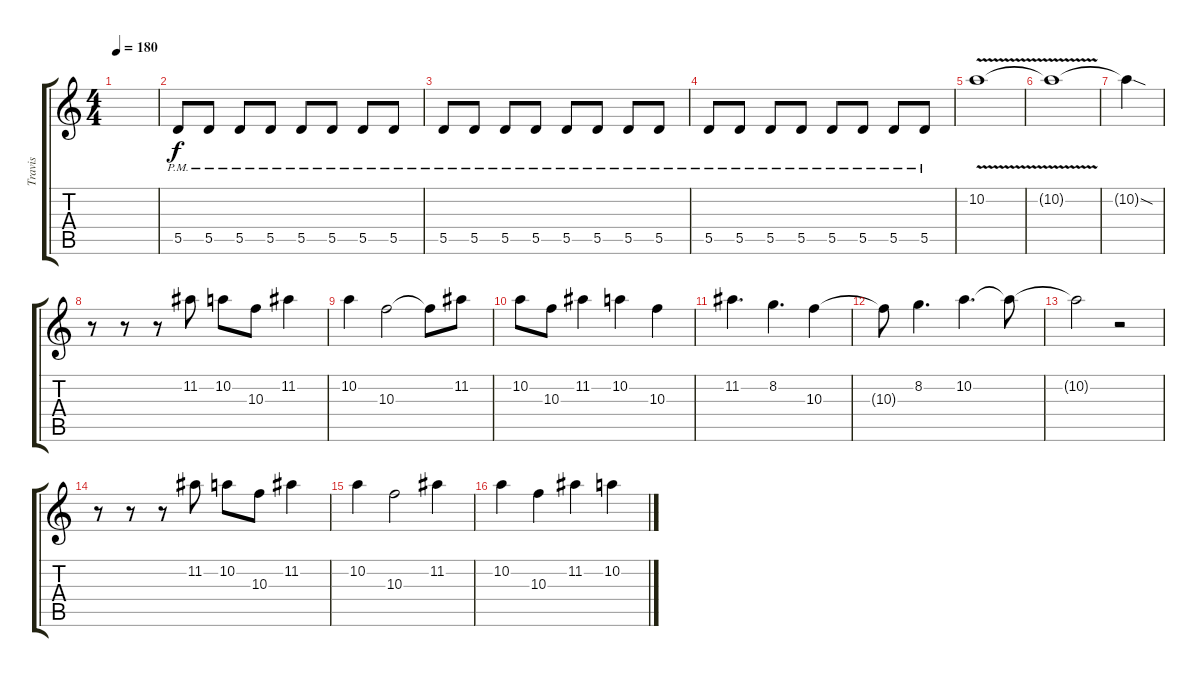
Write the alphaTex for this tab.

\track ("Travis" "Travis") {instrument distortionguitar}
\staff {score tabs}
\tuning (E4 B3 G3 D3 A2 E2) {hide}
\ts (4 4)
\tempo 180
\clef g2
\ks c
|
5.5{pm}.8 5.5{pm}.8 5.5{pm}.8 5.5{pm}.8 5.5{pm}.8 5.5{pm}.8 5.5{pm}.8 5.5{pm}.8 |
5.5{pm}.8 5.5{pm}.8 5.5{pm}.8 5.5{pm}.8 5.5{pm}.8 5.5{pm}.8 5.5{pm}.8 5.5{pm}.8 |
5.5{pm}.8 5.5{pm}.8 5.5{pm}.8 5.5{pm}.8 5.5{pm}.8 5.5{pm}.8 5.5{pm}.8 5.5{pm}.8 |
10.2{v}.1 |
10.2{t}.1 |
10.2{sod t}.4 |
r.8 r.8 r.8 11.2.8 10.2.8 10.3.8 11.2.4 |
10.2.4 10.3.2 10.3{t}.8 11.2.8 |
10.2.8 10.3.8 11.2.4 10.2.4 10.3.4 |
11.2.4{d} 8.2.4{d} 10.3.4 |
10.3{t}.8 8.2.4{d} 10.2.4{d} 10.2{t}.8 |
10.2{t}.2 r.2 |
r.8 r.8 r.8 11.2.8 10.2.8 10.3.8 11.2.4 |
10.2.4 10.3.2 11.2.4 |
10.2.4 10.3.4 11.2.4 10.2.4
